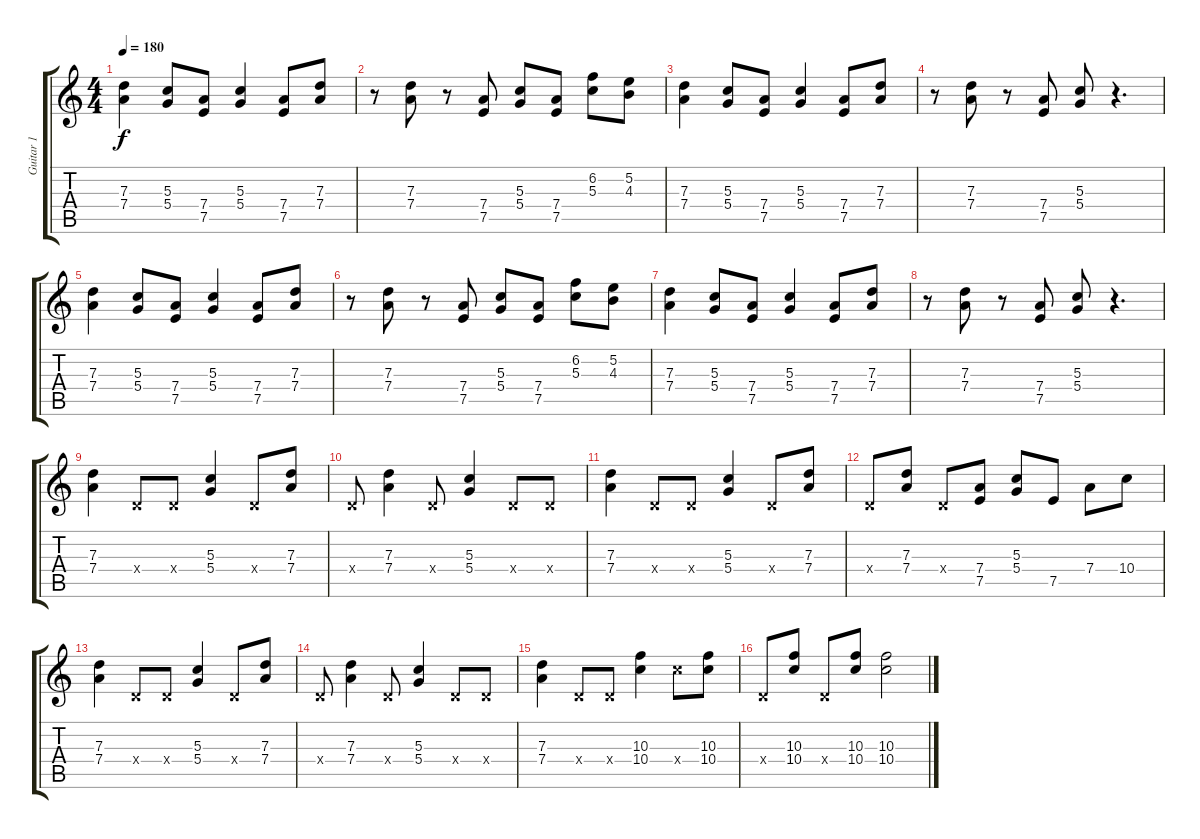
\track ("Guitar 1" "Guitar 1") {instrument distortionguitar}
\staff {score tabs}
\tuning (E4 B3 G3 D3 A2 E2) {hide}
\ts (4 4)
\tempo 180
\clef g2
\ks c
(7.3 7.4).4{dy f} (5.3 5.4).8 (7.4 7.5).8 (5.3 5.4).4 (7.4 7.5).8 (7.3 7.4).8 |
r.8 (7.3 7.4).8 r.8 (7.4 7.5).8 (5.3 5.4).8 (7.4 7.5).8 (6.2 5.3).8 (5.2 4.3).8 |
(7.3 7.4).4 (5.3 5.4).8 (7.4 7.5).8 (5.3 5.4).4 (7.4 7.5).8 (7.3 7.4).8 |
r.8 (7.3 7.4).8 r.8 (7.4 7.5).8 (5.3 5.4).8 r.4{d} |
(7.3 7.4).4 (5.3 5.4).8 (7.4 7.5).8 (5.3 5.4).4 (7.4 7.5).8 (7.3 7.4).8 |
r.8 (7.3 7.4).8 r.8 (7.4 7.5).8 (5.3 5.4).8 (7.4 7.5).8 (6.2 5.3).8 (5.2 4.3).8 |
(7.3 7.4).4 (5.3 5.4).8 (7.4 7.5).8 (5.3 5.4).4 (7.4 7.5).8 (7.3 7.4).8 |
r.8 (7.3 7.4).8 r.8 (7.4 7.5).8 (5.3 5.4).8 r.4{d} |
(7.3 7.4).4 0.4{x}.8 0.4{x}.8 (5.3 5.4).4 0.4{x}.8 (7.3 7.4).8 |
0.4{x}.8 (7.3 7.4).4 0.4{x}.8 (5.3 5.4).4 0.4{x}.8 0.4{x}.8 |
(7.3 7.4).4 0.4{x}.8 0.4{x}.8 (5.3 5.4).4 0.4{x}.8 (7.3 7.4).8 |
0.4{x}.8 (7.3 7.4).8 0.4{x}.8 (7.4 7.5).8 (5.3 5.4).8 7.5.8 7.4.8 10.4.8 |
(7.3 7.4).4 0.4{x}.8 0.4{x}.8 (5.3 5.4).4 0.4{x}.8 (7.3 7.4).8 |
0.4{x}.8 (7.3 7.4).4 0.4{x}.8 (5.3 5.4).4 0.4{x}.8 0.4{x}.8 |
(7.3 7.4).4 0.4{x}.8 0.4{x}.8 (10.3 10.4).4 10.4{x}.8 (10.3 10.4).8 |
0.4{x}.8 (10.3 10.4).8 0.4{x}.8 (10.3 10.4).8 (10.3 10.4).2
